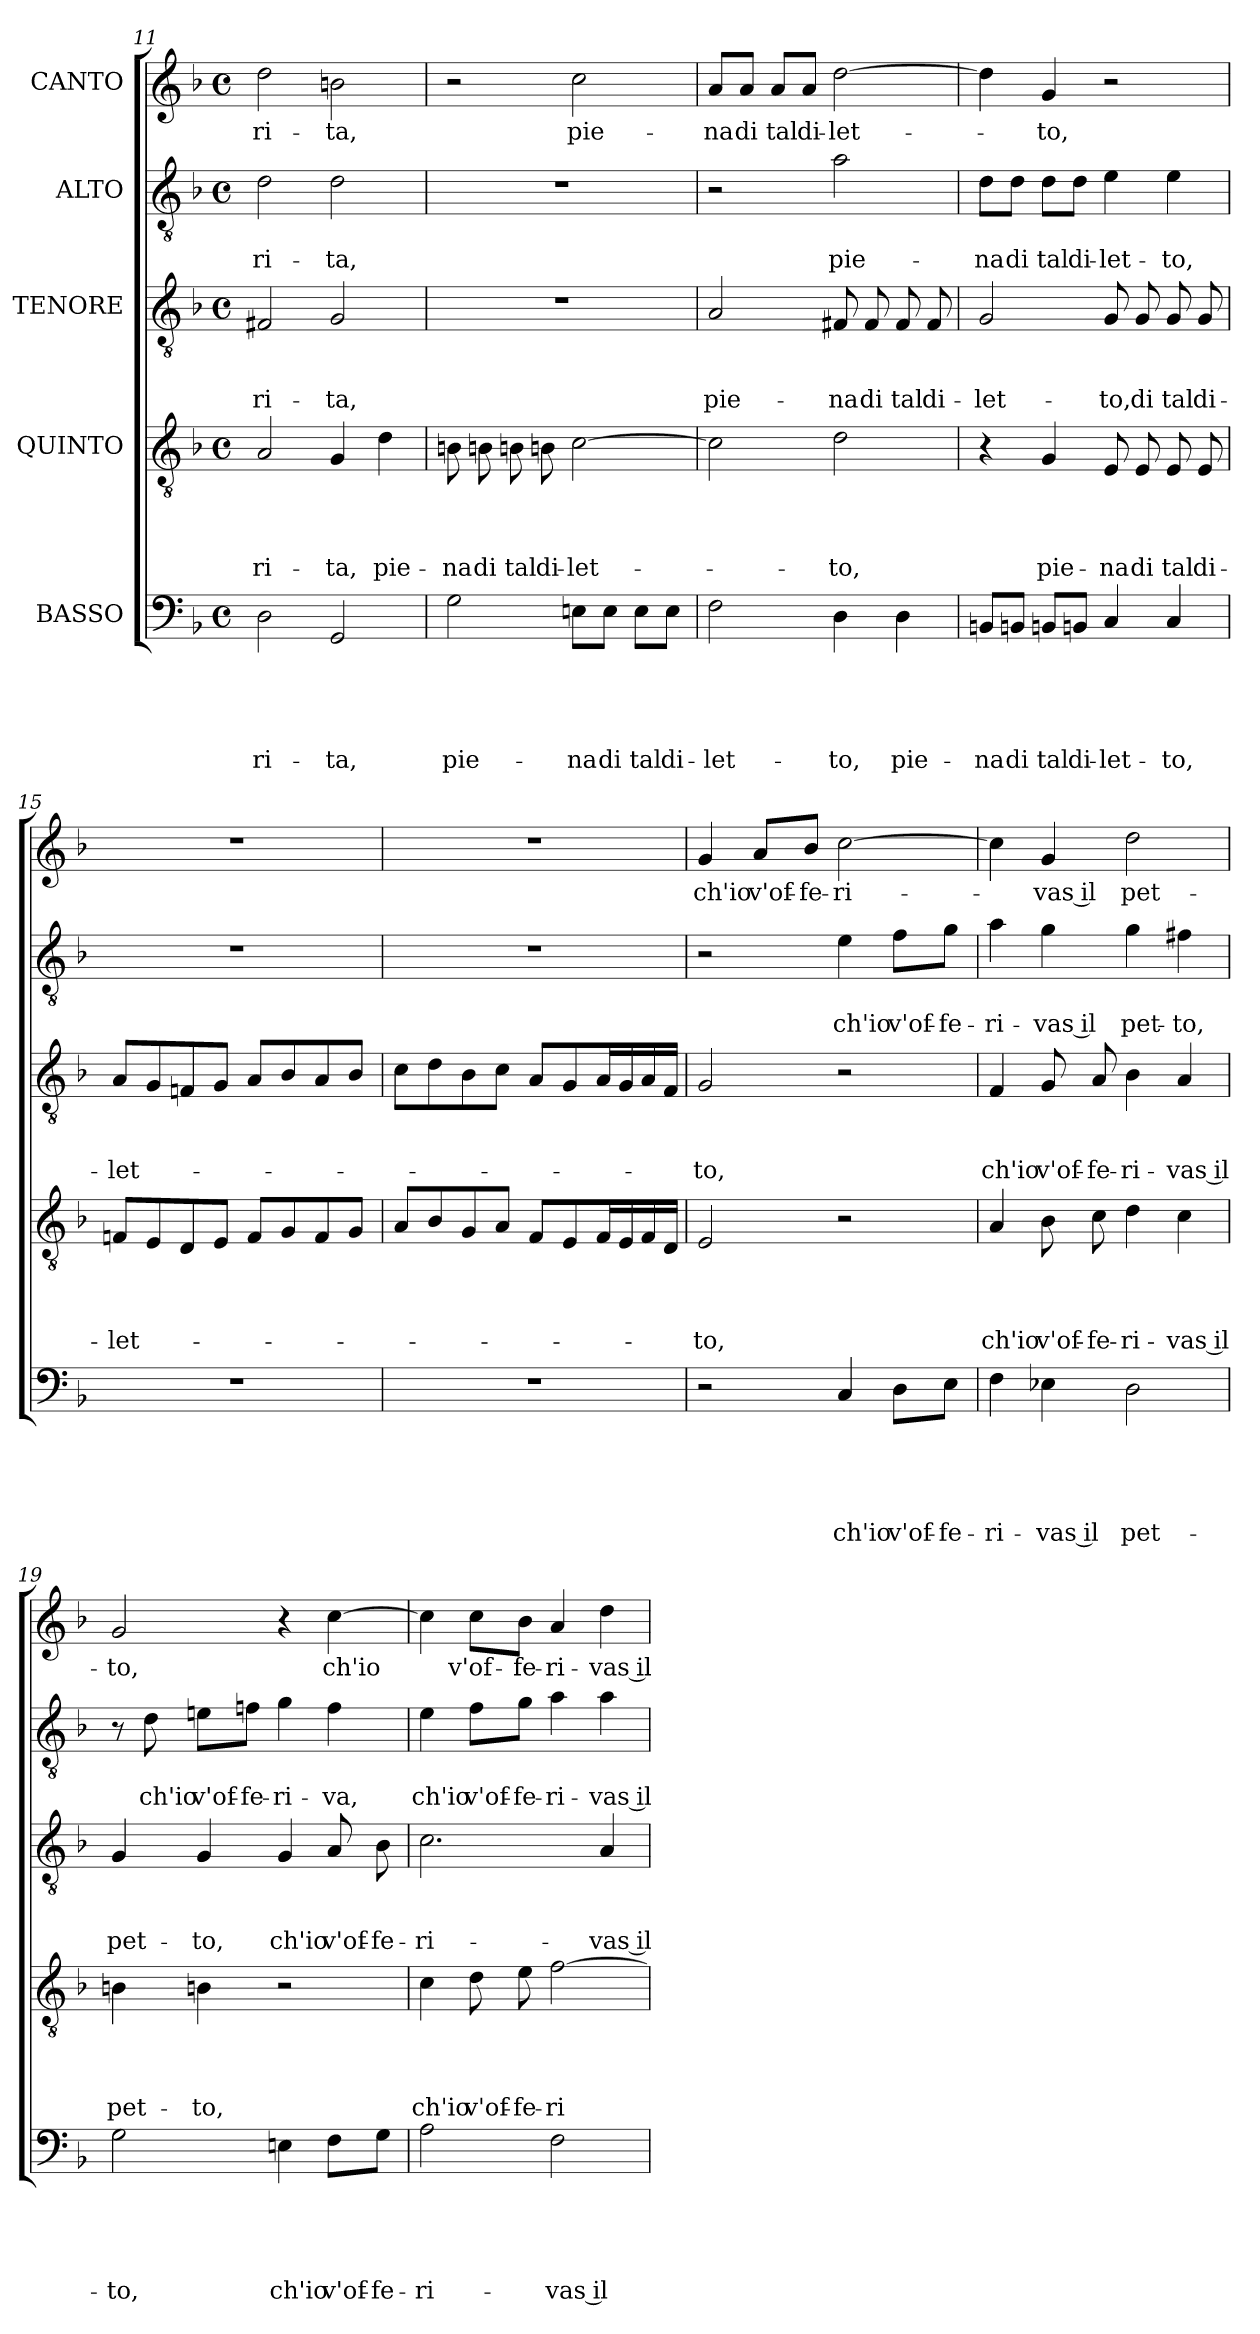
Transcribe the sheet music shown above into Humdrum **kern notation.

**kern	**text	**text	**text	**text	**text	**kern	**text	**text	**text	**text	**kern	**text	**text	**text	**kern	**text	**text	**kern	**text
*part5	*part5	*part5	*part5	*part5	*part5	*part4	*part4	*part4	*part4	*part4	*part3	*part3	*part3	*part3	*part2	*part2	*part2	*part1	*part1
*staff5	*staff5	*staff5	*staff5	*staff5	*staff5	*staff4	*staff4	*staff4	*staff4	*staff4	*staff3	*staff3	*staff3	*staff3	*staff2	*staff2	*staff2	*staff1	*staff1
*I"BASSO	*	*	*	*	*	*I"QUINTO	*	*	*	*	*I"TENORE	*	*	*	*I"ALTO	*	*	*I"CANTO	*
*clefF4	*	*	*	*	*	*clefGv2	*	*	*	*	*clefGv2	*	*	*	*clefGv2	*	*	*clefG2	*
*k[b-]	*	*	*	*	*	*k[b-]	*	*	*	*	*k[b-]	*	*	*	*k[b-]	*	*	*k[b-]	*
*F:	*	*	*	*	*	*F:	*	*	*	*	*F:	*	*	*	*F:	*	*	*F:	*
*M4/4	*	*	*	*	*	*M4/4	*	*	*	*	*M4/4	*	*	*	*M4/4	*	*	*M4/4	*
*met(c)	*	*	*	*	*	*met(c)	*	*	*	*	*met(c)	*	*	*	*met(c)	*	*	*met(c)	*
=11	=11	=11	=11	=11	=11	=11	=11	=11	=11	=11	=11	=11	=11	=11	=11	=11	=11	=11	=11
!	!	!	!	!	!LO:LY:b	!	!	!	!	!LO:LY:b	!	!	!	!LO:LY:b	!	!	!LO:LY:b	!	!LO:LY:b
2D\	.	.	.	.	-ri-	2A/	.	.	.	-ri-	2F#X/	.	.	-ri-	2d\	.	-ri-	2dd\	-ri-
!	!	!	!	!	!LO:LY:b	!	!	!	!	!LO:LY:b	!	!	!	!LO:LY:b	!	!	!LO:LY:b	!	!LO:LY:b
2GG/	.	.	.	.	-ta,	4G/	.	.	.	-ta,	2G/	.	.	-ta,	2d\	.	-ta,	2bn\	-ta,
!	!	!	!	!	!	!	!	!	!	!LO:LY:b	!	!	!	!	!	!	!	!	!
.	.	.	.	.	.	4d\	.	.	.	pie-	.	.	.	.	.	.	.	.	.
=12	=12	=12	=12	=12	=12	=12	=12	=12	=12	=12	=12	=12	=12	=12	=12	=12	=12	=12	=12
!	!	!	!	!	!LO:LY:b	!	!	!	!	!LO:LY:b	!	!	!	!	!	!	!	!	!
2G\	.	.	.	.	pie-	8Bn\	.	.	.	-na	1r	.	.	.	1r	.	.	2r	.
!	!	!	!	!	!	!	!	!	!	!LO:LY:b	!	!	!	!	!	!	!	!	!
.	.	.	.	.	.	8Bni\	.	.	.	di	.	.	.	.	.	.	.	.	.
!	!	!	!	!	!	!	!	!	!	!LO:LY:b	!	!	!	!	!	!	!	!	!
.	.	.	.	.	.	8Bni\	.	.	.	tal	.	.	.	.	.	.	.	.	.
!	!	!	!	!	!	!	!	!	!	!LO:LY:b	!	!	!	!	!	!	!	!	!
.	.	.	.	.	.	8Bni\	.	.	.	di-	.	.	.	.	.	.	.	.	.
!	!	!	!	!	!LO:LY:b	!	!	!	!	!LO:LY:b	!	!	!	!	!	!	!	!	!LO:LY:b
8Eni\L	.	.	.	.	-na	[>2c\	.	.	.	-let-	.	.	.	.	.	.	.	2cc\	pie-
!	!	!	!	!	!LO:LY:b	!	!	!	!	!	!	!	!	!	!	!	!	!	!
8E\J	.	.	.	.	di	.	.	.	.	.	.	.	.	.	.	.	.	.	.
!	!	!	!	!	!LO:LY:b	!	!	!	!	!	!	!	!	!	!	!	!	!	!
8E\L	.	.	.	.	tal	.	.	.	.	.	.	.	.	.	.	.	.	.	.
!	!	!	!	!	!LO:LY:b	!	!	!	!	!	!	!	!	!	!	!	!	!	!
8E\J	.	.	.	.	di-	.	.	.	.	.	.	.	.	.	.	.	.	.	.
=13	=13	=13	=13	=13	=13	=13	=13	=13	=13	=13	=13	=13	=13	=13	=13	=13	=13	=13	=13
!	!	!	!	!	!LO:LY:b	!	!	!	!	!	!	!	!	!LO:LY:b	!	!	!	!	!LO:LY:b
2F\	.	.	.	.	-let-	2c\]	.	.	.	.	2A/	.	.	pie-	2r	.	.	8a/L	-na
!	!	!	!	!	!	!	!	!	!	!	!	!	!	!	!	!	!	!	!LO:LY:b
.	.	.	.	.	.	.	.	.	.	.	.	.	.	.	.	.	.	8a/J	di
!	!	!	!	!	!	!	!	!	!	!	!	!	!	!	!	!	!	!	!LO:LY:b
.	.	.	.	.	.	.	.	.	.	.	.	.	.	.	.	.	.	8a/L	tal
!	!	!	!	!	!	!	!	!	!	!	!	!	!	!	!	!	!	!	!LO:LY:b
.	.	.	.	.	.	.	.	.	.	.	.	.	.	.	.	.	.	8a/J	di-
!	!	!	!	!	!LO:LY:b	!	!	!	!	!LO:LY:b	!	!	!	!LO:LY:b	!	!	!LO:LY:b	!	!LO:LY:b
4D\	.	.	.	.	-to,	2d\	.	.	.	-to,	8F#X/	.	.	-na	2a\	.	pie-	[<2dd\	-let-
!	!	!	!	!	!	!	!	!	!	!	!	!	!	!LO:LY:b	!	!	!	!	!
.	.	.	.	.	.	.	.	.	.	.	8F#i/	.	.	di	.	.	.	.	.
!	!	!	!	!	!LO:LY:b	!	!	!	!	!	!	!	!	!LO:LY:b	!	!	!	!	!
4D\	.	.	.	.	pie-	.	.	.	.	.	8F#i/	.	.	tal	.	.	.	.	.
!	!	!	!	!	!	!	!	!	!	!	!	!	!	!LO:LY:b	!	!	!	!	!
.	.	.	.	.	.	.	.	.	.	.	8F#i/	.	.	di-	.	.	.	.	.
!!LO:LB:g=z
=14	=14	=14	=14	=14	=14	=14	=14	=14	=14	=14	=14	=14	=14	=14	=14	=14	=14	=14	=14
!	!	!	!	!	!LO:LY:b	!	!	!	!	!	!	!	!	!LO:LY:b	!	!	!LO:LY:b	!	!
8BBn/L	.	.	.	.	-na	4r	.	.	.	.	2G/	.	.	-let-	8d\L	.	-na	4dd\]	.
!	!	!	!	!	!LO:LY:b	!	!	!	!	!	!	!	!	!	!	!	!LO:LY:b	!	!
8BBni/J	.	.	.	.	di	.	.	.	.	.	.	.	.	.	8d\J	.	di	.	.
!	!	!	!	!	!LO:LY:b	!	!	!	!	!LO:LY:b	!	!	!	!	!	!	!LO:LY:b	!	!LO:LY:b
8BBni/L	.	.	.	.	tal	4G/	.	.	.	pie-	.	.	.	.	8d\L	.	tal	4g/	-to,
!	!	!	!	!	!LO:LY:b	!	!	!	!	!	!	!	!	!	!	!	!LO:LY:b	!	!
8BBni/J	.	.	.	.	di-	.	.	.	.	.	.	.	.	.	8d\J	.	di-	.	.
!	!	!	!	!	!LO:LY:b	!	!	!	!	!LO:LY:b	!	!	!	!LO:LY:b	!	!	!LO:LY:b	!	!
4C/	.	.	.	.	-let-	8E/	.	.	.	-na	8G/	.	.	-to,	4e\	.	-let-	2r	.
!	!	!	!	!	!	!	!	!	!	!LO:LY:b	!	!	!	!LO:LY:b	!	!	!	!	!
.	.	.	.	.	.	8E/	.	.	.	di	8G/	.	.	di	.	.	.	.	.
!	!	!	!	!	!LO:LY:b	!	!	!	!	!LO:LY:b	!	!	!	!LO:LY:b	!	!	!LO:LY:b	!	!
4C/	.	.	.	.	-to,	8E/	.	.	.	tal	8G/	.	.	tal	4e\	.	-to,	.	.
!	!	!	!	!	!	!	!	!	!	!LO:LY:b	!	!	!	!LO:LY:b	!	!	!	!	!
.	.	.	.	.	.	8E/	.	.	.	di-	8G/	.	.	di-	.	.	.	.	.
=15	=15	=15	=15	=15	=15	=15	=15	=15	=15	=15	=15	=15	=15	=15	=15	=15	=15	=15	=15
!	!	!	!	!	!	!	!	!	!	!LO:LY:b	!	!	!	!LO:LY:b	!	!	!	!	!
1r	.	.	.	.	.	8Fni/L	.	.	.	-let-	8A/L	.	.	-let-	1r	.	.	1r	.
.	.	.	.	.	.	8E/	.	.	.	.	8G/	.	.	.	.	.	.	.	.
.	.	.	.	.	.	8D/	.	.	.	.	8Fni/	.	.	.	.	.	.	.	.
.	.	.	.	.	.	8E/J	.	.	.	.	8G/J	.	.	.	.	.	.	.	.
.	.	.	.	.	.	8F/L	.	.	.	.	8A/L	.	.	.	.	.	.	.	.
.	.	.	.	.	.	8G/	.	.	.	.	8B-i/	.	.	.	.	.	.	.	.
.	.	.	.	.	.	8F/	.	.	.	.	8A/	.	.	.	.	.	.	.	.
.	.	.	.	.	.	8G/J	.	.	.	.	8B-/J	.	.	.	.	.	.	.	.
=16	=16	=16	=16	=16	=16	=16	=16	=16	=16	=16	=16	=16	=16	=16	=16	=16	=16	=16	=16
1r	.	.	.	.	.	8A/L	.	.	.	.	8c\L	.	.	.	1r	.	.	1r	.
.	.	.	.	.	.	8B-/	.	.	.	.	8d\	.	.	.	.	.	.	.	.
.	.	.	.	.	.	8G/	.	.	.	.	8B-\	.	.	.	.	.	.	.	.
.	.	.	.	.	.	8A/J	.	.	.	.	8c\J	.	.	.	.	.	.	.	.
.	.	.	.	.	.	8F/L	.	.	.	.	8A/L	.	.	.	.	.	.	.	.
.	.	.	.	.	.	8E/	.	.	.	.	8G/	.	.	.	.	.	.	.	.
.	.	.	.	.	.	16F/L	.	.	.	.	16A/L	.	.	.	.	.	.	.	.
.	.	.	.	.	.	16E/	.	.	.	.	16G/	.	.	.	.	.	.	.	.
.	.	.	.	.	.	16F/	.	.	.	.	16A/	.	.	.	.	.	.	.	.
.	.	.	.	.	.	16D/JJ	.	.	.	.	16F/JJ	.	.	.	.	.	.	.	.
=17	=17	=17	=17	=17	=17	=17	=17	=17	=17	=17	=17	=17	=17	=17	=17	=17	=17	=17	=17
!	!	!	!	!	!	!	!	!	!	!LO:LY:b	!	!	!	!LO:LY:b	!	!	!	!	!LO:LY:b
2r	.	.	.	.	.	2E/	.	.	.	-to,	2G/	.	.	-to,	2r	.	.	4g/	ch'io
!	!	!	!	!	!	!	!	!	!	!	!	!	!	!	!	!	!	!	!LO:LY:b
.	.	.	.	.	.	.	.	.	.	.	.	.	.	.	.	.	.	8a/L	v'of-
!	!	!	!	!	!	!	!	!	!	!	!	!	!	!	!	!	!	!	!LO:LY:b:rj
.	.	.	.	.	.	.	.	.	.	.	.	.	.	.	.	.	.	8b-/J	-fe-
!	!	!	!	!	!LO:LY:b	!	!	!	!	!	!	!	!	!	!	!	!LO:LY:b	!	!LO:LY:b
4C/	.	.	.	.	ch'io	2r	.	.	.	.	2r	.	.	.	4e\	.	ch'io	[<2cc\	-ri-
!	!	!	!	!	!LO:LY:b	!	!	!	!	!	!	!	!	!	!	!	!LO:LY:b	!	!
8D\L	.	.	.	.	v'of-	.	.	.	.	.	.	.	.	.	8f\L	.	v'of-	.	.
!	!	!	!	!	!LO:LY:b:rj	!	!	!	!	!	!	!	!	!	!	!	!LO:LY:b:rj	!	!
8E\J	.	.	.	.	-fe-	.	.	.	.	.	.	.	.	.	8g\J	.	-fe-	.	.
!!LO:LB:g=z
=18	=18	=18	=18	=18	=18	=18	=18	=18	=18	=18	=18	=18	=18	=18	=18	=18	=18	=18	=18
!	!	!	!	!	!LO:LY:b	!	!	!	!	!LO:LY:b	!	!	!	!LO:LY:b	!	!	!LO:LY:b	!	!
4F\	.	.	.	.	-ri-	4A/	.	.	.	ch'io	4F/	.	.	ch'io	4a\	.	-ri-	4cc\]	.
!	!	!	!	!	!LO:LY:b:rj	!	!	!	!	!LO:LY:b	!	!	!	!LO:LY:b	!	!	!LO:LY:b:rj	!	!LO:LY:b:rj
4E-X\	.	.	.	.	-vas il	8B-\	.	.	.	v'of-	8G/	.	.	v'of-	4g\	.	-vas il	4g/	-vas il
!	!	!	!	!	!	!	!	!	!	!LO:LY:b:rj	!	!	!	!LO:LY:b:rj	!	!	!	!	!
.	.	.	.	.	.	8c\	.	.	.	-fe-	8A/	.	.	-fe-	.	.	.	.	.
!	!	!	!	!	!LO:LY:b	!	!	!	!	!LO:LY:b	!	!	!	!LO:LY:b	!	!	!LO:LY:b	!	!LO:LY:b
2D\	.	.	.	.	pet-	4d\	.	.	.	-ri-	4B-\	.	.	-ri-	4g\	.	pet-	2dd\	pet-
!	!	!	!	!	!	!	!	!	!	!LO:LY:b:rj	!	!	!	!LO:LY:b:rj	!	!	!LO:LY:b	!	!
.	.	.	.	.	.	4c\	.	.	.	-vas il	4A/	.	.	-vas il	4f#X\	.	-to,	.	.
=19	=19	=19	=19	=19	=19	=19	=19	=19	=19	=19	=19	=19	=19	=19	=19	=19	=19	=19	=19
!	!	!	!	!	!LO:LY:b	!	!	!	!	!LO:LY:b	!	!	!	!LO:LY:b	!	!	!	!	!LO:LY:b
2G\	.	.	.	.	-to,	4Bn\	.	.	.	pet-	4G/	.	.	pet-	8r	.	.	2g/	-to,
!	!	!	!	!	!	!	!	!	!	!	!	!	!	!	!	!	!LO:LY:b	!	!
.	.	.	.	.	.	.	.	.	.	.	.	.	.	.	8d\	.	ch'io	.	.
!	!	!	!	!	!	!	!	!	!	!LO:LY:b	!	!	!	!LO:LY:b	!	!	!LO:LY:b	!	!
.	.	.	.	.	.	4Bni\	.	.	.	-to,	4G/	.	.	-to,	8eni\L	.	v'of-	.	.
!	!	!	!	!	!	!	!	!	!	!	!	!	!	!	!	!	!LO:LY:b	!	!
.	.	.	.	.	.	.	.	.	.	.	.	.	.	.	8fni\J	.	-fe-	.	.
!	!	!	!	!	!LO:LY:b	!	!	!	!	!	!	!	!	!LO:LY:b	!	!	!LO:LY:b	!	!
4Eni\	.	.	.	.	ch'io	2r	.	.	.	.	4G/	.	.	ch'io	4g\	.	-ri-	4r	.
!	!	!	!	!	!LO:LY:b	!	!	!	!	!	!	!	!	!LO:LY:b	!	!	!LO:LY:b	!	!LO:LY:b
8F\L	.	.	.	.	v'of-	.	.	.	.	.	8A/	.	.	v'of-	4f\	.	-va,	[>4cc\	ch'io
!	!	!	!	!	!LO:LY:b	!	!	!	!	!	!	!	!	!LO:LY:b	!	!	!	!	!
8G\J	.	.	.	.	-fe-	.	.	.	.	.	8B-i\	.	.	-fe-	.	.	.	.	.
=20	=20	=20	=20	=20	=20	=20	=20	=20	=20	=20	=20	=20	=20	=20	=20	=20	=20	=20	=20
!	!	!	!	!	!LO:LY:b	!	!	!	!	!LO:LY:b	!	!	!	!LO:LY:b	!	!	!LO:LY:b	!	!
2A\	.	.	.	.	-ri-	4c\	.	.	.	ch'io	2.c\	.	.	-ri-	4e\	.	ch'io	4cc\]	.
!	!	!	!	!	!	!	!	!	!	!LO:LY:b	!	!	!	!	!	!	!LO:LY:b	!	!LO:LY:b
.	.	.	.	.	.	8d\	.	.	.	v'of-	.	.	.	.	8f\L	.	v'of-	8cc\L	v'of-
!	!	!	!	!	!	!	!	!	!	!LO:LY:b:rj	!	!	!	!	!	!	!LO:LY:b:rj	!	!LO:LY:b:rj
.	.	.	.	.	.	8e\	.	.	.	-fe-	.	.	.	.	8g\J	.	-fe-	8b-\J	-fe-
!	!	!	!	!	!LO:LY:b:rj	!	!	!	!	!LO:LY:b	!	!	!	!	!	!	!LO:LY:b	!	!LO:LY:b
2F\	.	.	.	.	-vas il	[>2f\	.	.	.	-ri-	.	.	.	.	4a\	.	-ri-	4a/	-ri-
!	!	!	!	!	!	!	!	!	!	!	!	!	!	!LO:LY:b:rj	!	!	!LO:LY:b:rj	!	!LO:LY:b:rj
.	.	.	.	.	.	.	.	.	.	.	4A/	.	.	-vas il	4a\	.	-vas il	4dd\	-vas il
=	=	=	=	=	=	=	=	=	=	=	=	=	=	=	=	=	=	=	=
*-	*-	*-	*-	*-	*-	*-	*-	*-	*-	*-	*-	*-	*-	*-	*-	*-	*-	*-	*-
